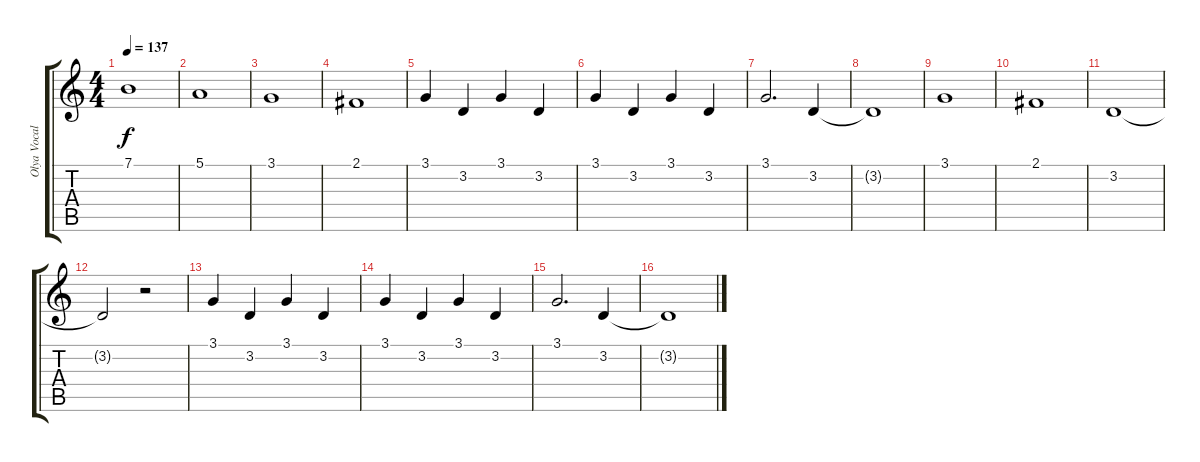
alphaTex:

\track ("Olya Vocal" "Olya Vocal") {instrument stringensemble1}
\staff {score tabs}
\tuning (E4 B3 G3 D3 A2 E2) {hide}
\ts (4 4)
\tempo 137
\clef g2
\ks c
7.1.1{dy f} |
5.1.1 |
3.1.1 |
2.1.1 |
3.1.4 3.2.4 3.1.4 3.2.4 |
3.1.4 3.2.4 3.1.4 3.2.4 |
3.1.2{d} 3.2.4 |
3.2{t}.1 |
3.1.1 |
2.1.1 |
3.2.1 |
3.2{t}.2 r.2 |
3.1.4 3.2.4 3.1.4 3.2.4 |
3.1.4 3.2.4 3.1.4 3.2.4 |
3.1.2{d} 3.2.4 |
3.2{t}.1
